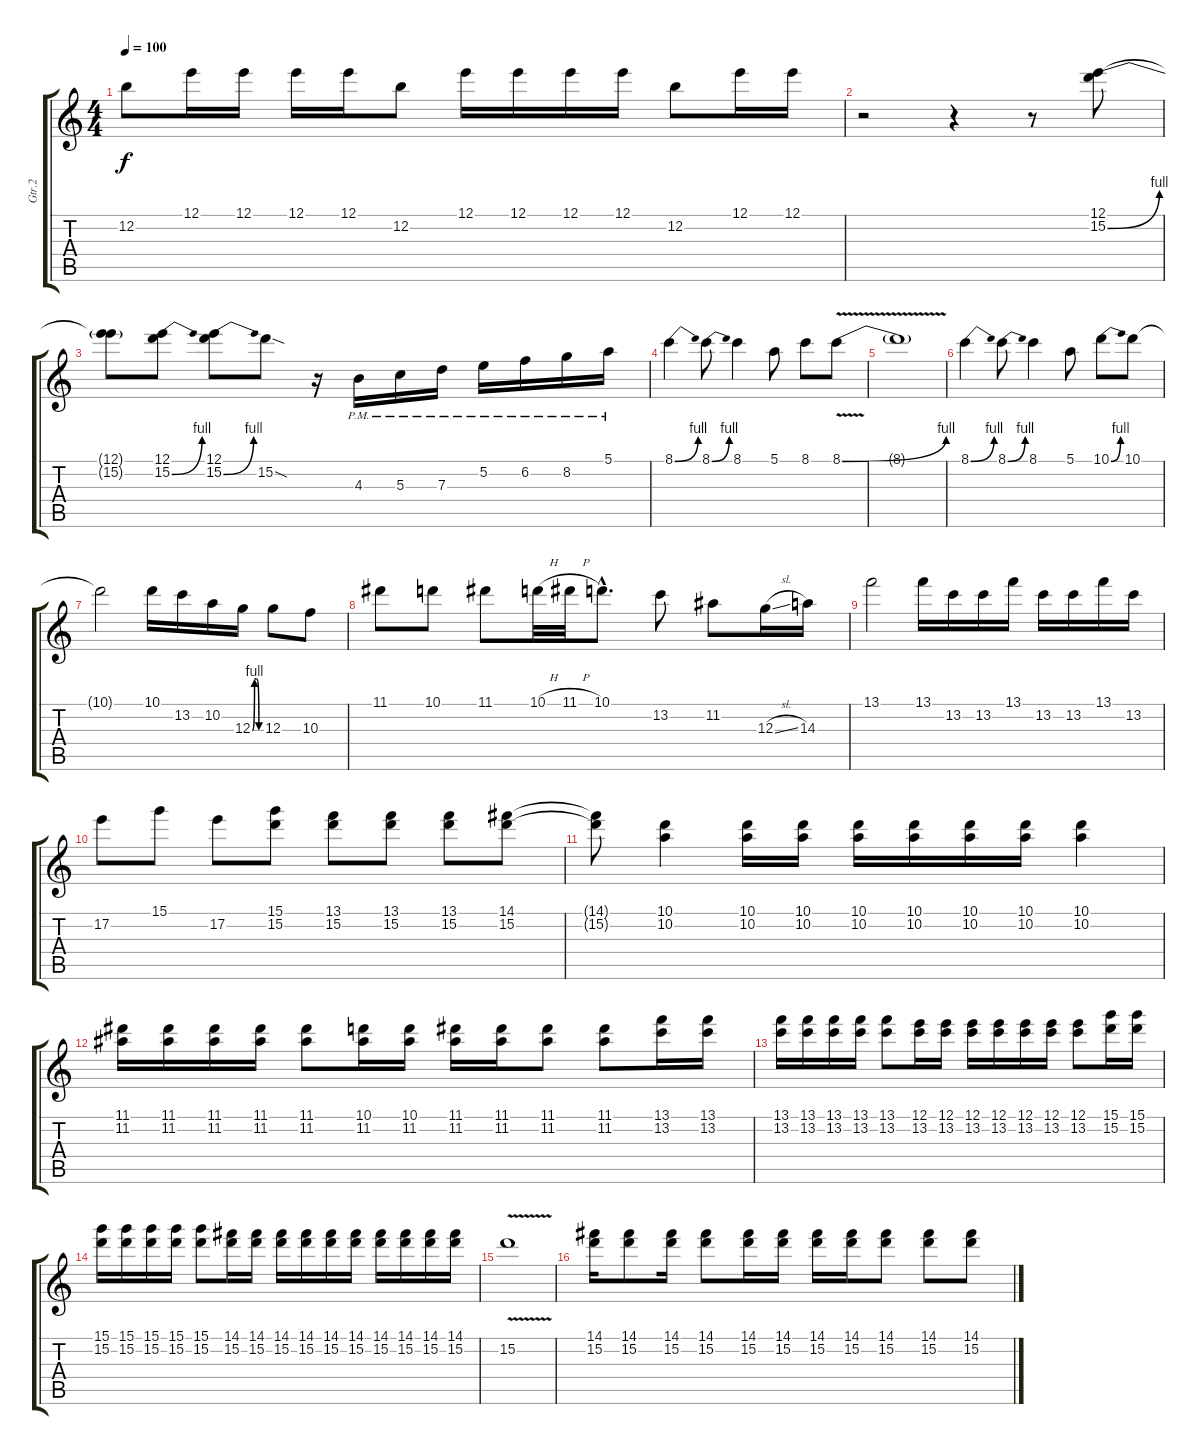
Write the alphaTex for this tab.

\track ("Gtr.2" "Gtr.2") {instrument overdrivenguitar}
\staff {score tabs}
\tuning (E4 B3 G3 D3 A2 E2) {hide}
\ts (4 4)
\tempo 100
\clef g2
\ks c
12.2.8{dy f} 12.1.16 12.1.16 12.1.16 12.1.16 12.2.8 12.1.16 12.1.16 12.1.16 12.1.16 12.2.8 12.1.16 12.1.16 |
r.2 r.4 r.8 (12.1 15.2{be (bend 0 0 60 4)}).8 |
(12.1{t} 15.2{t}).8 (12.1 15.2{be (bend 0 0 60 4)}).8 (12.1 15.2{be (bend 0 0 60 4)}).8 15.2{sod}.8 r.16 4.3{pm}.16 5.3{pm}.16 7.3{pm}.16 5.2{pm}.16 6.2{pm}.16 8.2{pm}.16 5.1{pm}.16 |
8.1{be (bend 0 0 60 4)}.4 8.1{be (bend 0 0 60 4)}.8 8.1.4 5.1.8 8.1.8 8.1{be (bend 0 0 60 4) v}.8 |
8.1{t}.1 |
8.1{be (bend 0 0 60 4)}.4 8.1{be (bend 0 0 60 4)}.8 8.1.4 5.1.8 10.1{be (bend 0 0 60 4)}.8 10.1.8 |
10.1{t}.2 10.1.16 13.2.16 10.2.16 12.3{be (custom 0 0 15 4 30 4 45 0 60 0)}.16 12.3.8 10.3.8 |
11.1.8 10.1.8 11.1.8 10.1{h}.32 11.1{h}.32 10.1{hac}.8{d} 13.2.8 11.2.8 12.3{sl}.16 14.3.16 |
13.1.2 13.1.16 13.2.16 13.2.16 13.1.16 13.2.16 13.2.16 13.1.16 13.2.16 |
17.2.8 15.1.8 17.2.8 (15.1 15.2).8 (13.1 15.2).8 (13.1 15.2).8 (13.1 15.2).8 (14.1 15.2).8 |
(14.1{t} 15.2{t}).8 (10.1 10.2).4 (10.1 10.2).16 (10.1 10.2).16 (10.1 10.2).16 (10.1 10.2).16 (10.1 10.2).16 (10.1 10.2).16 (10.1 10.2).4 |
(11.1 11.2).16 (11.1 11.2).16 (11.1 11.2).16 (11.1 11.2).16 (11.1 11.2).8 (10.1 11.2).16 (10.1 11.2).16 (11.1 11.2).16 (11.1 11.2).16 (11.1 11.2).8 (11.1 11.2).8 (13.1 13.2).16 (13.1 13.2).16 |
(13.1 13.2).16 (13.1 13.2).16 (13.1 13.2).16 (13.1 13.2).16 (13.1 13.2).8 (12.1 13.2).16 (12.1 13.2).16 (12.1 13.2).16 (12.1 13.2).16 (12.1 13.2).16 (12.1 13.2).16 (12.1 13.2).8 (15.1 15.2).16 (15.1 15.2).16 |
(15.1 15.2).16 (15.1 15.2).16 (15.1 15.2).16 (15.1 15.2).16 (15.1 15.2).8 (14.1 15.2).16 (14.1 15.2).16 (14.1 15.2).16 (14.1 15.2).16 (14.1 15.2).16 (14.1 15.2).16 (14.1 15.2).16 (14.1 15.2).16 (14.1 15.2).16 (14.1 15.2).16 |
15.2{v}.1 |
(14.1 15.2).16 (14.1 15.2).8 (14.1 15.2).16 (14.1 15.2).8 (14.1 15.2).16 (14.1 15.2).16 (14.1 15.2).16 (14.1 15.2).16 (14.1 15.2).8 (14.1 15.2).8 (14.1 15.2).8
